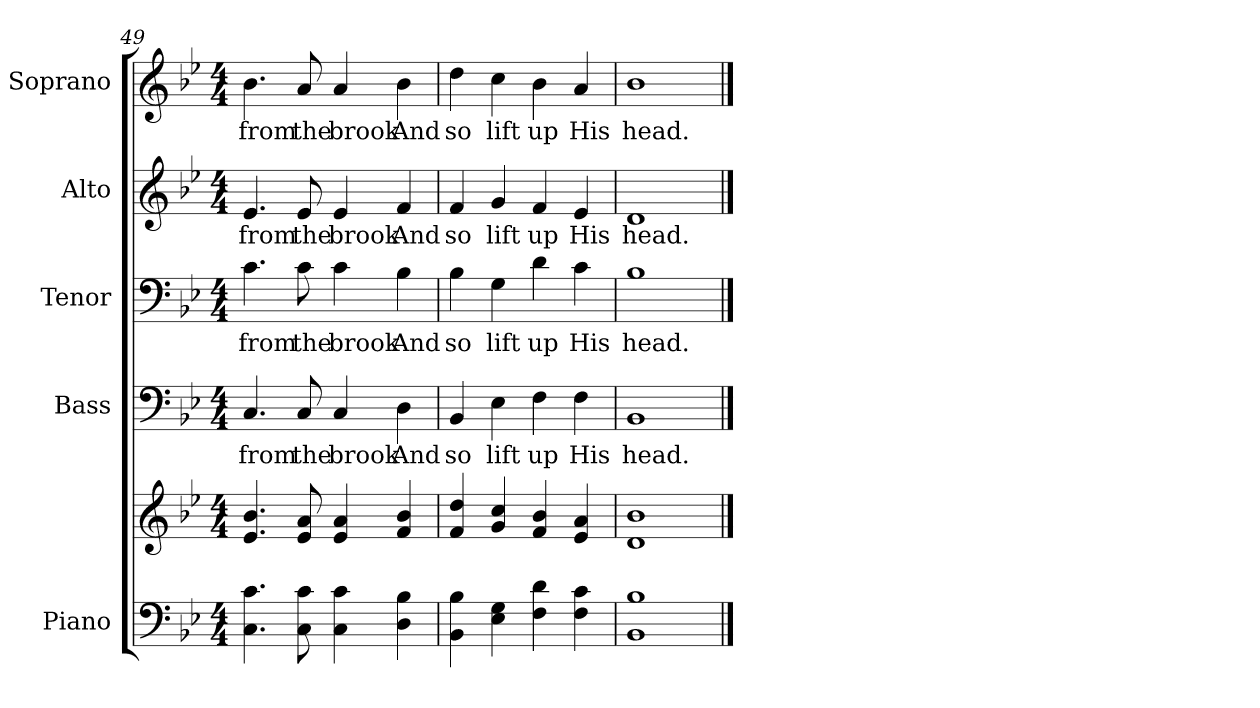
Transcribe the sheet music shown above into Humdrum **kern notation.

**kern	**kern	**kern	**text	**kern	**text	**kern	**text	**kern	**text
*part5	*part5	*part4	*part4	*part3	*part3	*part2	*part2	*part1	*part1
*staff6	*staff5	*staff4	*staff4	*staff3	*staff3	*staff2	*staff2	*staff1	*staff1
*I"Piano	*	*I"Bass	*	*I"Tenor	*	*I"Alto	*	*I"Soprano	*
*I'Pno.	*	*I'B.	*	*I'T.	*	*I'A.	*	*I'S.	*
*clefF4	*clefG2	*clefF4	*	*clefF4	*	*clefG2	*	*clefG2	*
*k[b-e-]	*k[b-e-]	*k[b-e-]	*	*k[b-e-]	*	*k[b-e-]	*	*k[b-e-]	*
*B-:	*B-:	*B-:	*	*B-:	*	*B-:	*	*B-:	*
*M4/4	*M4/4	*M4/4	*	*M4/4	*	*M4/4	*	*M4/4	*
=49	=49	=49	=49	=49	=49	=49	=49	=49	=49
!	!	!	!LO:LY:b:color=#000000	!	!	!	!	!	!
!	!	!	!	!	!LO:LY:b:color=#000000	!	!	!	!
!	!	!	!	!	!	!	!LO:LY:b:color=#000000	!	!
!	!	!	!	!	!	!	!	!	!LO:LY:b:color=#000000
4.Ci\ 4.ci	4.e-i/ 4.b-i	4.Ci/	from	4.ci\	from	4.e-i/	from	4.b-i\	from
!	!	!	!LO:LY:b:color=#000000	!	!	!	!	!	!
!	!	!	!	!	!LO:LY:b:color=#000000	!	!	!	!
!	!	!	!	!	!	!	!LO:LY:b:color=#000000	!	!
!	!	!	!	!	!	!	!	!	!LO:LY:b:color=#000000
8Ci\ 8ci	8e-i/ 8ai	8Ci/	the	8ci\	the	8e-i/	the	8ai/	the
!	!	!	!LO:LY:b:color=#000000	!	!	!	!	!	!
!	!	!	!	!	!LO:LY:b:color=#000000	!	!	!	!
!	!	!	!	!	!	!	!LO:LY:b:color=#000000	!	!
!	!	!	!	!	!	!	!	!	!LO:LY:b:color=#000000
4Ci\ 4ci	4e-i/ 4ai	4Ci/	brook	4ci\	brook	4e-i/	brook	4ai/	brook
!	!	!	!LO:LY:b:color=#000000	!	!	!	!	!	!
!	!	!	!	!	!LO:LY:b:color=#000000	!	!	!	!
!	!	!	!	!	!	!	!LO:LY:b:color=#000000	!	!
!	!	!	!	!	!	!	!	!	!LO:LY:b:color=#000000
4Di\ 4B-i	4fi/ 4b-i	4Di\	And	4B-i\	And	4fi/	And	4b-i\	And
=50	=50	=50	=50	=50	=50	=50	=50	=50	=50
!	!	!	!LO:LY:b:color=#000000	!	!	!	!	!	!
!	!	!	!	!	!LO:LY:b:color=#000000	!	!	!	!
!	!	!	!	!	!	!	!LO:LY:b:color=#000000	!	!
!	!	!	!	!	!	!	!	!	!LO:LY:b:color=#000000
4BB-i\ 4B-i	4fi/ 4ddi	4BB-i/	so	4B-i\	so	4fi/	so	4ddi\	so
!	!	!	!LO:LY:b:color=#000000	!	!	!	!	!	!
!	!	!	!	!	!LO:LY:b:color=#000000	!	!	!	!
!	!	!	!	!	!	!	!LO:LY:b:color=#000000	!	!
!	!	!	!	!	!	!	!	!	!LO:LY:b:color=#000000
4E-i\ 4Gi	4gi/ 4cci	4E-i\	lift	4Gi\	lift	4gi/	lift	4cci\	lift
!	!	!	!LO:LY:b:color=#000000	!	!	!	!	!	!
!	!	!	!	!	!LO:LY:b:color=#000000	!	!	!	!
!	!	!	!	!	!	!	!LO:LY:b:color=#000000	!	!
!	!	!	!	!	!	!	!	!	!LO:LY:b:color=#000000
4Fi\ 4di	4fi/ 4b-i	4Fi\	up	4di\	up	4fi/	up	4b-i\	up
!	!	!	!LO:LY:b:color=#000000	!	!	!	!	!	!
!	!	!	!	!	!LO:LY:b:color=#000000	!	!	!	!
!	!	!	!	!	!	!	!LO:LY:b:color=#000000	!	!
!	!	!	!	!	!	!	!	!	!LO:LY:b:color=#000000
4Fi\ 4ci	4e-i/ 4ai	4Fi\	His	4ci\	His	4e-i/	His	4ai/	His
!!LO:PB:g=z
=51	=51	=51	=51	=51	=51	=51	=51	=51	=51
!	!	!	!LO:LY:b:color=#000000	!	!	!	!	!	!
!	!	!	!	!	!LO:LY:b:color=#000000	!	!	!	!
!	!	!	!	!	!	!	!LO:LY:b:color=#000000	!	!
!	!	!	!	!	!	!	!	!	!LO:LY:b:color=#000000
1BB-i 1B-i	1di 1b-i	1BB-i	head.	1B-i	head.	1di	head.	1b-i	head.
==	==	==	==	==	==	==	==	==	==
*-	*-	*-	*-	*-	*-	*-	*-	*-	*-
